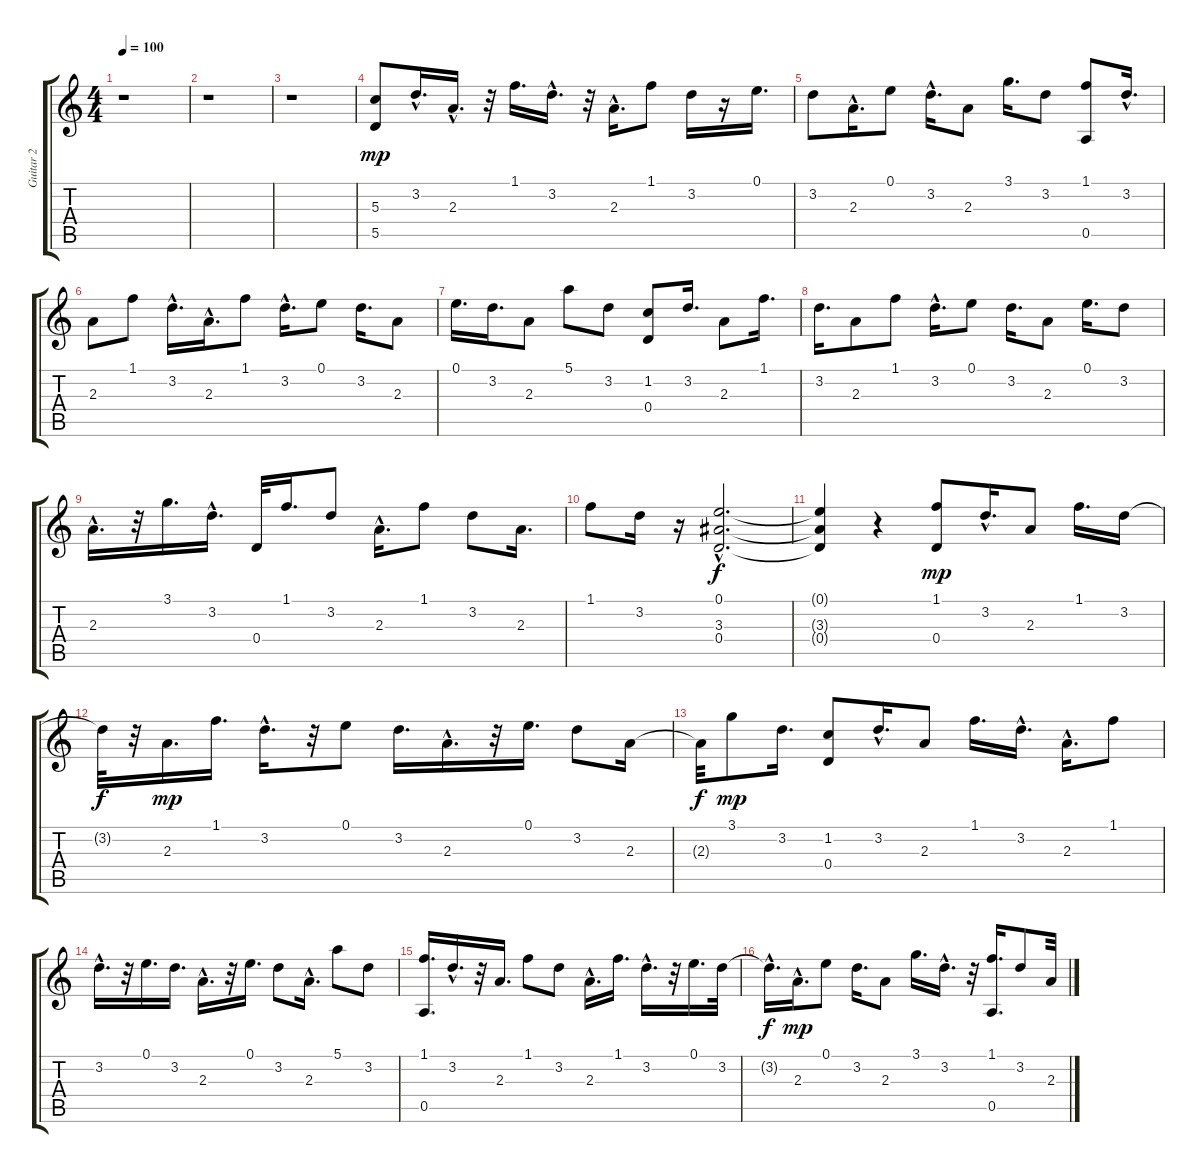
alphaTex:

\track ("Guitar 2" "Guitar 2") {instrument acousticguitarnylon}
\staff {score tabs}
\tuning (E4 B3 G3 D3 A2 E2) {hide}
\ts (4 4)
\tempo 100
\clef g2
\ks c
r.1{dy mp instrument acousticguitarnylon} |
r.1 |
r.1 |
(5.3 5.5).8 3.2{hac}.16{d} 2.3{hac}.16{d} r.32 1.1.16{d} 3.2{hac}.16{d} r.32 2.3{hac}.16{d} 1.1.8 3.2.16 r.16 0.1.16{d} |
3.2.8 2.3{hac}.16{d} 0.1.8 3.2{hac}.16{d} 2.3.8 3.1.16{d} 3.2.8 (1.1 0.5).8 3.2{hac}.16{d} |
2.3.8 1.1.8 3.2{hac}.16{d} 2.3{hac}.16{d} 1.1.8 3.2{hac}.16{d} 0.1.8 3.2.16{d} 2.3.8 |
0.1.16{d} 3.2.16{d} 2.3.8 5.1.8 3.2.8 (1.2 0.4).8 3.2.16{d} 2.3.8 1.1.16{d} |
3.2.16{d} 2.3.8 1.1.8 3.2{hac}.16{d} 0.1.8 3.2.16{d} 2.3.8 0.1.16{d} 3.2.8 |
2.3{hac}.16{d} r.32 3.1.16{d} 3.2{hac}.16{d} 0.4.32 1.1.16{d} 3.2.8 2.3{hac}.16{d} 1.1.8 3.2.8 2.3.16{d} |
1.1.8 3.2.16 r.16 (0.1{hac} 3.3{hac} 0.4{hac}).2{d dy f} |
(0.1{t} 3.3{t} 0.4{t}).4 r.4 (1.1 0.4).8{dy mp} 3.2{hac}.16{d} 2.3.8 1.1.16{d} 3.2.16 |
3.2{t}.32{dy f} r.32 2.3.16{d dy mp} 1.1.16{d} 3.2{hac}.16{d} r.32 0.1.8 3.2.16{d} 2.3{hac}.16{d} r.32 0.1.16{d} 3.2.8 2.3.16 |
2.3{t}.32{dy f} 3.1.8{dy mp} 3.2.16{d} (1.2 0.4).8 3.2{hac}.16{d} 2.3.8 1.1.16{d} 3.2{hac}.16{d} 2.3{hac}.16{d} 1.1.8 |
3.2{hac}.16{d} r.32 0.1.16{d} 3.2.16{d} 2.3{hac}.16{d} r.32 0.1.16{d} 3.2.8 2.3{hac}.16{d} 5.1.8 3.2.8 |
(1.1 0.5).16{d} 3.2{hac}.16{d} r.32 2.3.16{d} 1.1.8 3.2.8 2.3{hac}.16{d} 1.1.16{d} 3.2{hac}.16{d} r.32 0.1.16{d} 3.2.32 |
3.2{hac t}.16{d dy f} 2.3{hac}.16{d dy mp} 0.1.8 3.2.16{d} 2.3.8 3.1.16{d} 3.2{hac}.16{d} r.32 (1.1 0.5).16{d} 3.2.8 2.3.32
